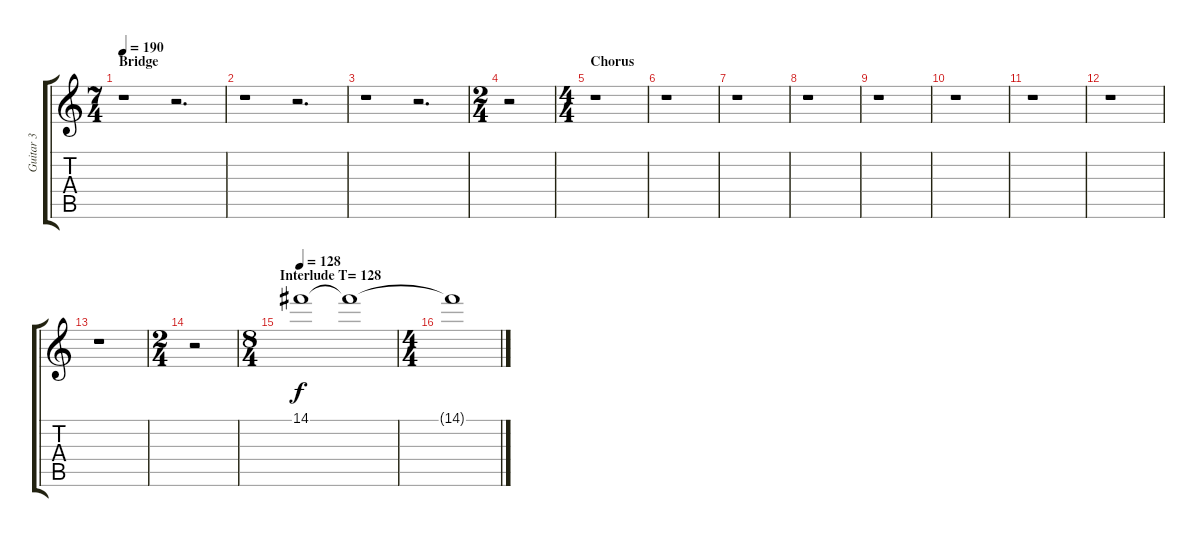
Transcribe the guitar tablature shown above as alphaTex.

\track ("Guitar 3" "Guitar 3") {instrument overdrivenguitar}
\staff {score tabs}
\tuning (E4 B3 G3 D3 A2 E2) {hide}
\ts (7 4)
\section ("" "Bridge")
\tempo 190
\clef g2
\ks c
r.1{dy f} r.2{d} |
r.1 r.2{d} |
r.1 r.2{d} |
\ts (2 4)
r.2 |
\ts (4 4)
\section ("" "Chorus")
r.1 |
r.1 |
r.1 |
r.1 |
r.1 |
r.1 |
r.1 |
r.1 |
r.1 |
\ts (2 4)
r.2{volume 0} |
\ts (8 4)
\section ("" "Interlude T= 128")
\tempo 128
14.1.1{volume 4} 14.1{t}.1{volume 0} |
\ts (4 4)
14.1{t}.1{volume 4}
